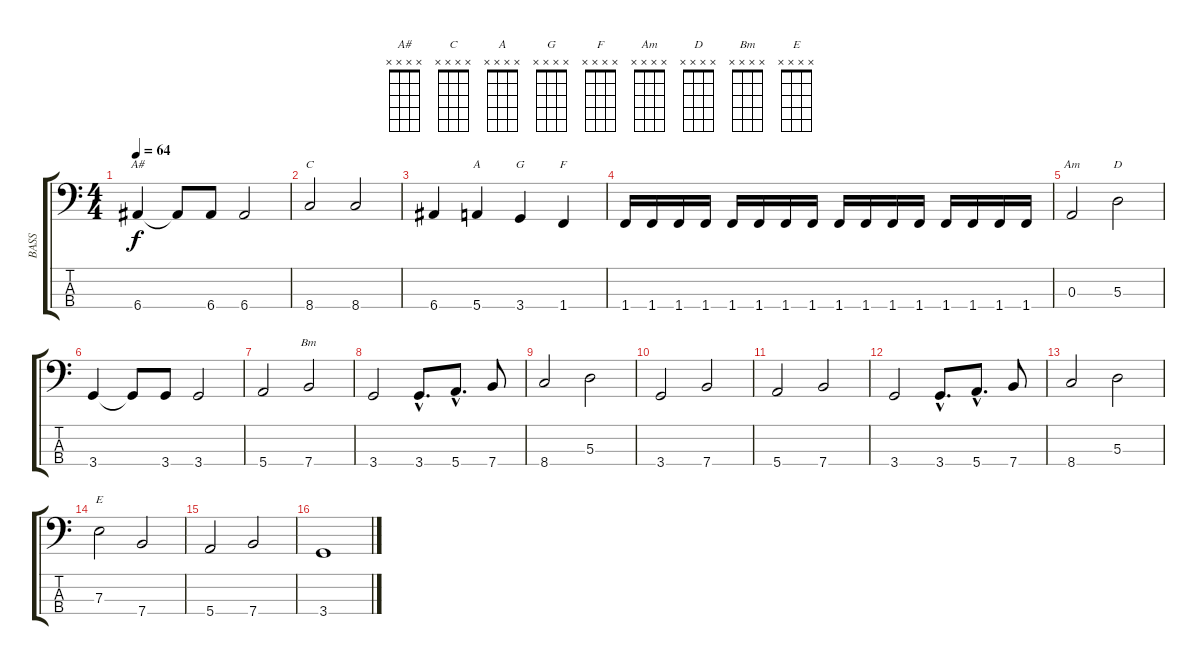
\track ("BASS" "BASS") {instrument electricbassfinger}
\staff {score tabs}
\tuning (G2 D2 A1 E1) {hide}
\chord ("A#" x x x x)
\chord ("C" x x x x)
\chord ("A" x x x x)
\chord ("G" x x x x)
\chord ("F" x x x x)
\chord ("Am" x x x x)
\chord ("D" x x x x)
\chord ("Bm" x x x x)
\chord ("E" x x x x)
\ts (4 4)
\tempo 64
\clef f4
\ks c
6.4.4{ch "A#" dy f} 6.4{t}.8 6.4.8 6.4.2 |
8.4.2{ch "C"} 8.4.2 |
6.4.4 5.4.4{ch "A"} 3.4.4{ch "G"} 1.4.4{ch "F"} |
1.4.16 1.4.16 1.4.16 1.4.16 1.4.16 1.4.16 1.4.16 1.4.16 1.4.16 1.4.16 1.4.16 1.4.16 1.4.16 1.4.16 1.4.16 1.4.16 |
0.3.2{ch "Am"} 5.3.2{ch "D"} |
3.4.4 3.4{t}.8 3.4.8 3.4.2 |
5.4.2 7.4.2{ch "Bm"} |
3.4.2 3.4{hac}.8{d} 5.4{hac}.8{d} 7.4.8 |
8.4.2 5.3.2 |
3.4.2 7.4.2 |
5.4.2 7.4.2 |
3.4.2 3.4{hac}.8{d} 5.4{hac}.8{d} 7.4.8 |
8.4.2 5.3.2 |
7.3.2{ch "E"} 7.4.2 |
5.4.2 7.4.2 |
3.4.1
